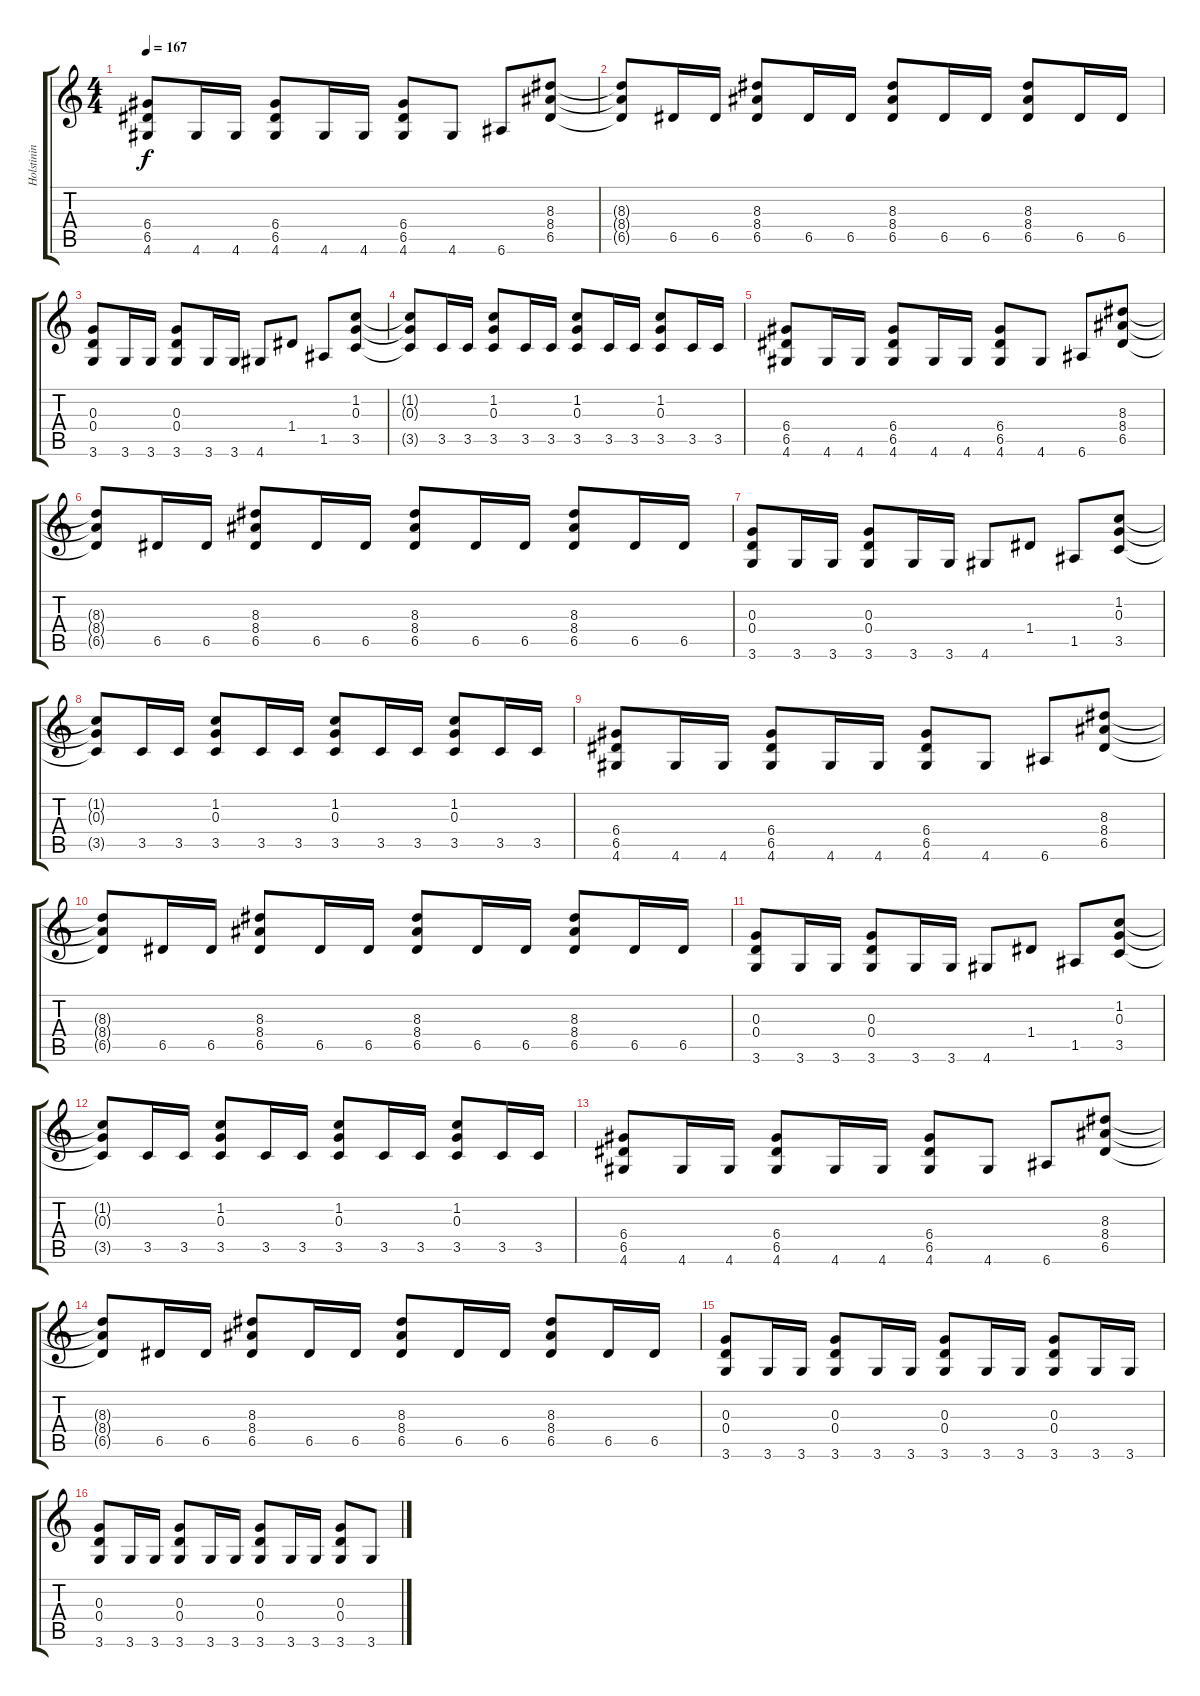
\track ("Holstinin" "Holstinin") {instrument distortionguitar}
\staff {score tabs}
\tuning (E4 B3 G3 D3 A2 E2) {hide}
\ts (4 4)
\tempo 167
\clef g2
\ks c
(6.4 6.5 4.6).8{dy f} 4.6.16 4.6.16 (6.4 6.5 4.6).8 4.6.16 4.6.16 (6.4 6.5 4.6).8 4.6.8 6.6.8 (8.3 8.4 6.5).8 |
(8.3{t} 8.4{t} 6.5{t}).8 6.5.16 6.5.16 (8.3 8.4 6.5).8 6.5.16 6.5.16 (8.3 8.4 6.5).8 6.5.16 6.5.16 (8.3 8.4 6.5).8 6.5.16 6.5.16 |
(0.3 0.4 3.6).8 3.6.16 3.6.16 (0.3 0.4 3.6).8 3.6.16 3.6.16 4.6.8 1.4.8 1.5.8 (1.2 0.3 3.5).8 |
(1.2{t} 0.3{t} 3.5{t}).8 3.5.16 3.5.16 (1.2 0.3 3.5).8 3.5.16 3.5.16 (1.2 0.3 3.5).8 3.5.16 3.5.16 (1.2 0.3 3.5).8 3.5.16 3.5.16 |
(6.4 6.5 4.6).8 4.6.16 4.6.16 (6.4 6.5 4.6).8 4.6.16 4.6.16 (6.4 6.5 4.6).8 4.6.8 6.6.8 (8.3 8.4 6.5).8 |
(8.3{t} 8.4{t} 6.5{t}).8 6.5.16 6.5.16 (8.3 8.4 6.5).8 6.5.16 6.5.16 (8.3 8.4 6.5).8 6.5.16 6.5.16 (8.3 8.4 6.5).8 6.5.16 6.5.16 |
(0.3 0.4 3.6).8 3.6.16 3.6.16 (0.3 0.4 3.6).8 3.6.16 3.6.16 4.6.8 1.4.8 1.5.8 (1.2 0.3 3.5).8 |
(1.2{t} 0.3{t} 3.5{t}).8 3.5.16 3.5.16 (1.2 0.3 3.5).8 3.5.16 3.5.16 (1.2 0.3 3.5).8 3.5.16 3.5.16 (1.2 0.3 3.5).8 3.5.16 3.5.16 |
(6.4 6.5 4.6).8 4.6.16 4.6.16 (6.4 6.5 4.6).8 4.6.16 4.6.16 (6.4 6.5 4.6).8 4.6.8 6.6.8 (8.3 8.4 6.5).8 |
(8.3{t} 8.4{t} 6.5{t}).8 6.5.16 6.5.16 (8.3 8.4 6.5).8 6.5.16 6.5.16 (8.3 8.4 6.5).8 6.5.16 6.5.16 (8.3 8.4 6.5).8 6.5.16 6.5.16 |
(0.3 0.4 3.6).8 3.6.16 3.6.16 (0.3 0.4 3.6).8 3.6.16 3.6.16 4.6.8 1.4.8 1.5.8 (1.2 0.3 3.5).8 |
(1.2{t} 0.3{t} 3.5{t}).8 3.5.16 3.5.16 (1.2 0.3 3.5).8 3.5.16 3.5.16 (1.2 0.3 3.5).8 3.5.16 3.5.16 (1.2 0.3 3.5).8 3.5.16 3.5.16 |
(6.4 6.5 4.6).8 4.6.16 4.6.16 (6.4 6.5 4.6).8 4.6.16 4.6.16 (6.4 6.5 4.6).8 4.6.8 6.6.8 (8.3 8.4 6.5).8 |
(8.3{t} 8.4{t} 6.5{t}).8 6.5.16 6.5.16 (8.3 8.4 6.5).8 6.5.16 6.5.16 (8.3 8.4 6.5).8 6.5.16 6.5.16 (8.3 8.4 6.5).8 6.5.16 6.5.16 |
(0.3 0.4 3.6).8 3.6.16 3.6.16 (0.3 0.4 3.6).8 3.6.16 3.6.16 (0.3 0.4 3.6).8 3.6.16 3.6.16 (0.3 0.4 3.6).8 3.6.16 3.6.16 |
(0.3 0.4 3.6).8 3.6.16 3.6.16 (0.3 0.4 3.6).8 3.6.16 3.6.16 (0.3 0.4 3.6).8 3.6.16 3.6.16 (0.3 0.4 3.6).8 3.6.8
